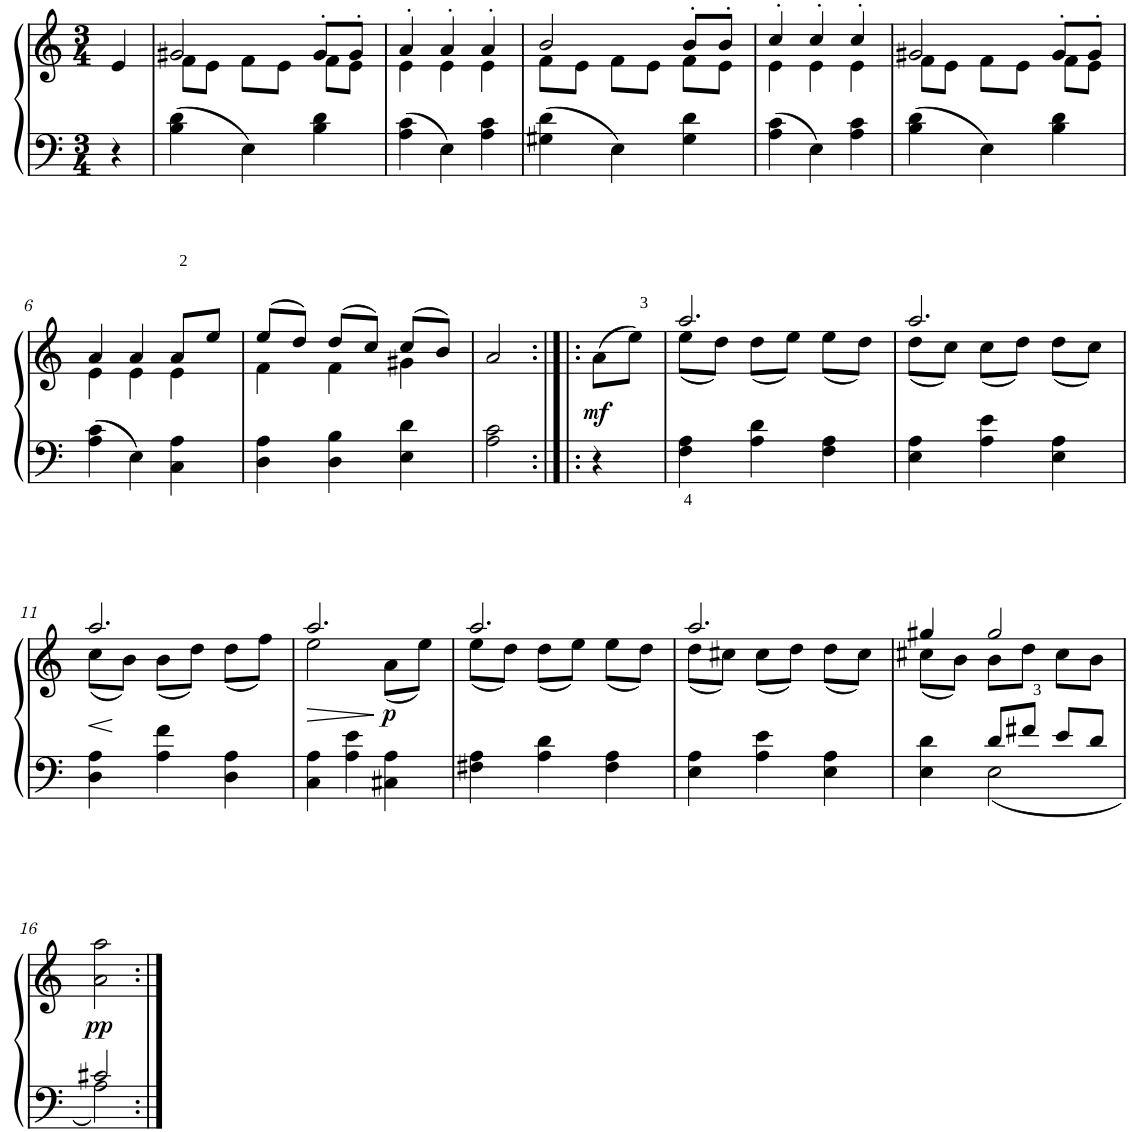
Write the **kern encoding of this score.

**kern	**kern	**dynam
*part1	*part1	*part1
*staff2	*staff1	*staff1/2
*I"Piano	*	*
*I'Pno	*	*
*clefF4	*clefG2	*
*k[]	*k[]	*
*M3/4	*M3/4	*
=	=	=
4r	4e/	.
=1	=1	=1
*	*^	*
4B\ 4d\	2g#X/	8f\L	.
.	.	8e\J	.
4E\	.	8f\L	.
.	.	8e\J	.
4B\ 4d\	8g#'/L	8f\L	.
.	8g#'/J	8e\J	.
=2	=2	=2	=2
4A\ 4c\	4a'/	4e\	.
4E\	4a'/	4e\	.
4A\ 4c\	4a'/	4e\	.
=3	=3	=3	=3
4G#X\ 4d\	2b/	8f\L	.
.	.	8e\J	.
4E\	.	8f\L	.
.	.	8e\J	.
4G#\ 4d\	8b'/L	8f\L	.
.	8b'/J	8e\J	.
=4	=4	=4	=4
4A\ 4c\	4cc'/	4e\	.
4E\	4cc'/	4e\	.
4A\ 4c\	4cc'/	4e\	.
=5	=5	=5	=5
4B\ 4d\	2g#X/	8f\L	.
.	.	8e\J	.
4E\	.	8f\L	.
.	.	8e\J	.
4B\ 4d\	8g#'/L	8f\L	.
.	8g#'/J	8e\J	.
!!LO:LB:g=z	!!
=6	=6	=6	=6
4A\ 4c\	4a/	4e\	.
4E\	4a/	4e\	.
4C\ 4A\	8a/L	4e\	.
.	8ee/J	.	.
=7	=7	=7	=7
4D\ 4A\	(8ee/L	4f\	.
.	8dd/J)	.	.
4D\ 4B\	(8dd/L	4f\	.
.	8cc/J)	.	.
4E\ 4d\	(8cc/L	4g#X\	.
.	8b/J)	.	.
*	*v	*v	*
=8	=8	=8
2A\ 2c\	2a/	.
=8X1:|!|:	=8X1:|!|:	=8X1:|!|:
!	!	!LO:DY:b
4r	(8a\L	mf
.	8ee\J)	.
=9	=9	=9
*	*^	*
4F\ 4A\	2.aa/	(8ee\L	.
.	.	8dd\J)	.
4A\ 4d\	.	(8dd\L	.
.	.	8ee\J)	.
4F\ 4A\	.	(8ee\L	.
.	.	8dd\J)	.
=10	=10	=10	=10
4E\ 4A\	2.aa/	(8dd\L	.
.	.	8cc\J)	.
4A\ 4e\	.	(8cc\L	.
.	.	8dd\J)	.
4E\ 4A\	.	(8dd\L	.
.	.	8cc\J)	.
!!LO:LB:g=z	!!
=11	=11	=11	=11
!	!	!	!LO:HP:b
4D\ 4A\	2.aa/	(8cc\L	<
.	.	8b\J)	[
4A\ 4f\	.	(8b\L	.
.	.	8dd\J)	.
4D\ 4A\	.	(8dd\L	.
.	.	8ff\J)	.
=12	=12	=12	=12
!	!	!	!LO:HP:b
4C\ 4A\	2.aa/	2ee\	>
4A\ 4e\	.	.	.
!	!	!	!LO:DY:n=1:b
4C#X\ 4A\	.	(8a\L	] p
.	.	8ee\J)	.
=13	=13	=13	=13
4F#X\ 4A\	2.aa/	(8ee\L	.
.	.	8dd\J)	.
4A\ 4d\	.	(8dd\L	.
.	.	8ee\J)	.
4F#\ 4A\	.	(8ee\L	.
.	.	8dd\J)	.
=14	=14	=14	=14
4E\ 4A\	2.aa/	(8dd\L	.
.	.	8cc#X\J)	.
4A\ 4e\	.	(8cc#\L	.
.	.	8dd\J)	.
4E\ 4A\	.	(8dd\L	.
.	.	8cc#\J)	.
=15	=15	=15	=15
*^	*	*	*
4E\ 4d\	4ryy	4gg#X/	(8cc#X\L	.
.	.	.	8b\J)	.
8d/L	2E\	2gg#/	8b\L	.
8f#X/J	.	.	8dd\J	.
8e/L	.	.	8cc#\L	.
8d/J	.	.	8b\J	.
!!LO:LB:g=z
=16	=16	=16	=16	=16
!	!	!	!	!LO:DY:b
*	*	*v	*v	*
2c#X/	2A\	2a\ 2aa\	pp
*v	*v	*	*
=:|!	=:|!	=:|!
*-	*-	*-
